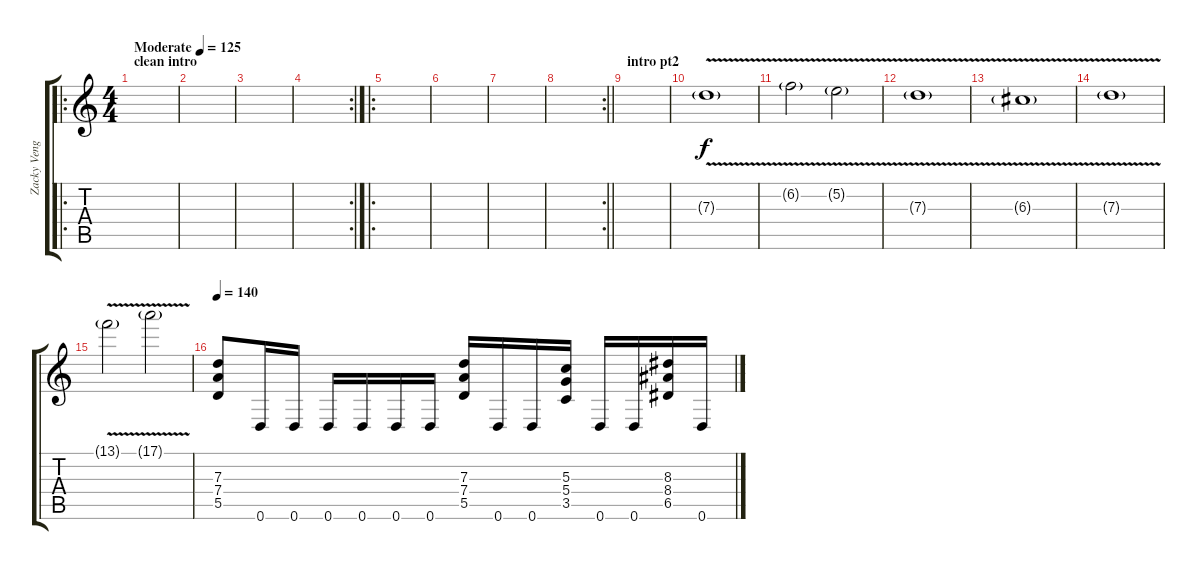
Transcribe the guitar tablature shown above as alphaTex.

\track ("Zacky Vengeance" "Zacky Veng") {instrument distortionguitar}
\staff {score tabs}
\tuning (E4 B3 G3 D3 A2 D2) {hide}
\ro
\ts (4 4)
\section ("" "clean intro")
\tempo (125 "Moderate")
\clef g2
\ks c
|
|
|
\rc 2
|
\ro
|
|
|
\rc 2
\barLineRight lightlight
|
\section ("" "intro pt2")
|
7.3{v g}.1 |
6.2{v g}.2 5.2{v g}.2 |
7.3{v g}.1 |
6.3{v g}.1 |
7.3{v g}.1 |
13.1{v g}.2 17.1{v g}.2 |
\tempo 140
(7.3 7.4 5.5).8{dy f} 0.6.16 0.6.16 0.6.16 0.6.16 0.6.16 0.6.16 (7.3 7.4 5.5).16 0.6.16 0.6.16 (5.3 5.4 3.5).16 0.6.16 0.6.16 (8.3 8.4 6.5).16 0.6.16
